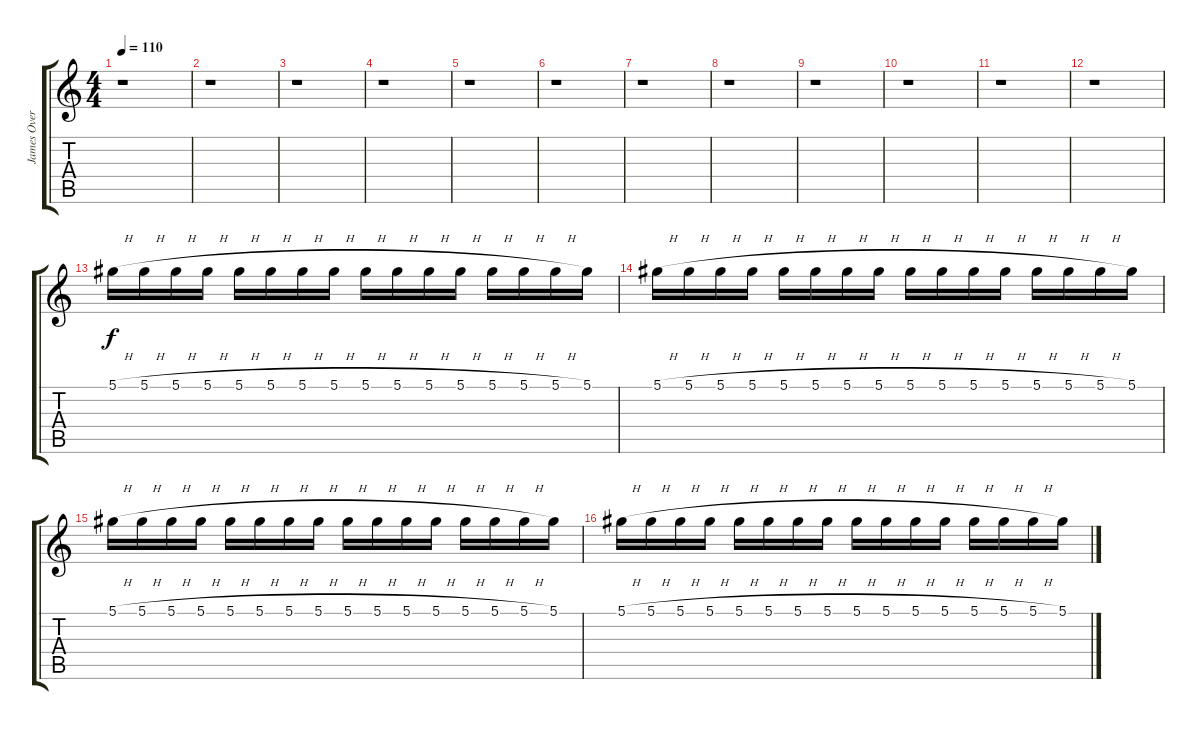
\track ("James Overdubs" "James Over") {instrument overdrivenguitar}
\staff {score tabs}
\tuning (Eb4 Bb3 Gb3 Db3 Ab2 Db2) {hide}
\ts (4 4)
\tempo 110
\clef g2
\ks c
r.1{dy f} |
r.1 |
r.1 |
r.1 |
r.1 |
r.1 |
r.1 |
r.1 |
r.1 |
r.1 |
r.1 |
r.1 |
5.1{h}.16 5.1{h}.16 5.1{h}.16 5.1{h}.16 5.1{h}.16 5.1{h}.16 5.1{h}.16 5.1{h}.16 5.1{h}.16 5.1{h}.16 5.1{h}.16 5.1{h}.16 5.1{h}.16 5.1{h}.16 5.1{h}.16 5.1.16 |
5.1{h}.16 5.1{h}.16 5.1{h}.16 5.1{h}.16 5.1{h}.16 5.1{h}.16 5.1{h}.16 5.1{h}.16 5.1{h}.16 5.1{h}.16 5.1{h}.16 5.1{h}.16 5.1{h}.16 5.1{h}.16 5.1{h}.16 5.1.16 |
5.1{h}.16 5.1{h}.16 5.1{h}.16 5.1{h}.16 5.1{h}.16 5.1{h}.16 5.1{h}.16 5.1{h}.16 5.1{h}.16 5.1{h}.16 5.1{h}.16 5.1{h}.16 5.1{h}.16 5.1{h}.16 5.1{h}.16 5.1.16 |
5.1{h}.16 5.1{h}.16 5.1{h}.16 5.1{h}.16 5.1{h}.16 5.1{h}.16 5.1{h}.16 5.1{h}.16 5.1{h}.16 5.1{h}.16 5.1{h}.16 5.1{h}.16 5.1{h}.16 5.1{h}.16 5.1{h}.16 5.1.16
